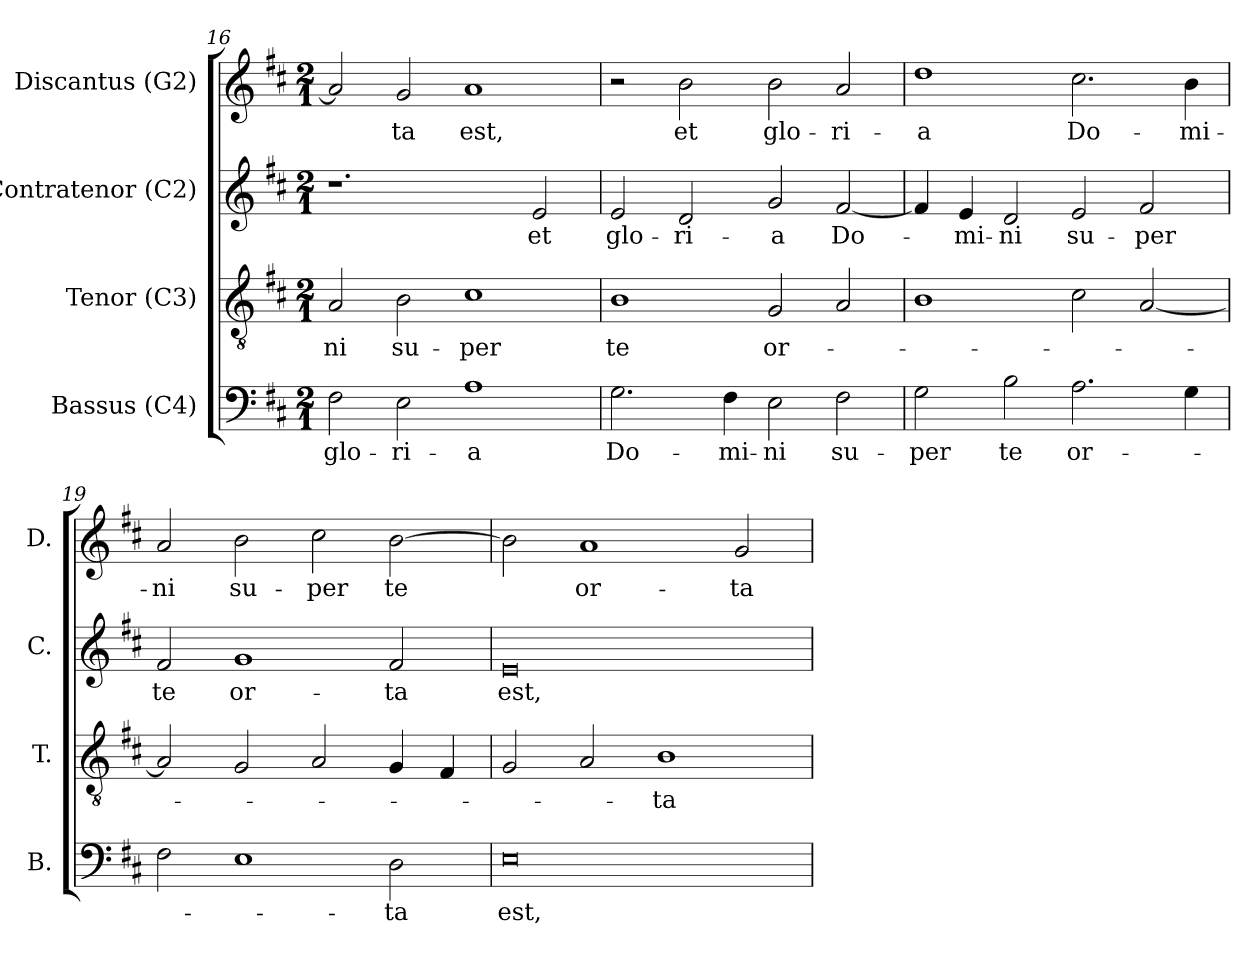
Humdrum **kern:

**kern	**text	**kern	**text	**kern	**text	**kern	**text
*part4	*part4	*part3	*part3	*part2	*part2	*part1	*part1
*staff4	*staff4	*staff3	*staff3	*staff2	*staff2	*staff1	*staff1
*I"Bassus (C4)	*	*I"Tenor (C3)	*	*I"Contratenor (C2)	*	*I"Discantus (G2)	*
*I'B.	*	*I'T.	*	*I'C.	*	*I'D.	*
*clefF4	*	*clefGv2	*	*clefG2	*	*clefG2	*
*	*	*ITrd7c12	*	*ITrd7c12	*	*	*
*k[f#c#]	*	*k[f#c#]	*	*k[f#c#]	*	*k[f#c#]	*
*D:	*	*D:	*	*D:	*	*D:	*
*M2/1	*	*M2/1	*	*M2/1	*	*M2/1	*
=16	=16	=16	=16	=16	=16	=16	=16
!	!LO:LY:b:color=#000000	!	!	!	!	!	!
!	!	!	!LO:LY:b:color=#000000	!	!	!	!
2F#i\	glo-	2AAi/	-ni	1.r	.	2ai/]	.
!	!LO:LY:b:color=#000000	!	!	!	!	!	!
!	!	!	!LO:LY:b:color=#000000	!	!	!	!
!	!	!	!	!	!	!	!LO:LY:b:color=#000000
2Ei\	-ri-	2BBi\	su-	.	.	2gi/	-ta
!	!LO:LY:b:color=#000000	!	!	!	!	!	!
!	!	!	!LO:LY:b:color=#000000	!	!	!	!
!	!	!	!	!	!	!	!LO:LY:b:color=#000000
1Ai	-a	1C#i	-per	.	.	1ai	est,
!	!	!	!	!	!LO:LY:b:color=#000000	!	!
.	.	.	.	2Ei/	et	.	.
!!LO:LB:g=z
=17	=17	=17	=17	=17	=17	=17	=17
!	!LO:LY:b:color=#000000	!	!	!	!	!	!
!	!	!	!LO:LY:b:color=#000000	!	!	!	!
!	!	!	!	!	!LO:LY:b:color=#000000	!	!
2.Gi\	Do-	1BBi	te	2Ei/	glo-	2r	.
!	!	!	!	!	!LO:LY:b:color=#000000	!	!
!	!	!	!	!	!	!	!LO:LY:b:color=#000000
.	.	.	.	2Di/	-ri-	2bi\	et
!	!LO:LY:b:color=#000000	!	!	!	!	!	!
4F#i\	-mi-	.	.	.	.	.	.
!	!LO:LY:b:color=#000000	!	!	!	!	!	!
!	!	!	!LO:LY:b:color=#000000	!	!	!	!
!	!	!	!	!	!LO:LY:b:color=#000000	!	!
!	!	!	!	!	!	!	!LO:LY:b:color=#000000
2Ei\	-ni	2GGi/	or-	2Gi/	-a	2bi\	glo-
!	!LO:LY:b:color=#000000	!	!	!	!	!	!
!	!	!	!	!	!LO:LY:b:color=#000000	!	!
!	!	!	!	!	!	!	!LO:LY:b:color=#000000
2F#i\	su-	2AAi/	.	[2F#i/	Do-	2ai/	-ri-
=18	=18	=18	=18	=18	=18	=18	=18
!	!LO:LY:b:color=#000000	!	!	!	!	!	!
!	!	!	!	!	!	!	!LO:LY:b:color=#000000
2Gi\	-per	1BBi	.	4F#i/]	.	1ddi	-a
!	!	!	!	!	!LO:LY:b:color=#000000	!	!
.	.	.	.	4Ei/	-mi-	.	.
!	!LO:LY:b:color=#000000	!	!	!	!	!	!
!	!	!	!	!	!LO:LY:b:color=#000000	!	!
2Bi\	te	.	.	2Di/	-ni	.	.
!	!LO:LY:b:color=#000000	!	!	!	!	!	!
!	!	!	!	!	!LO:LY:b:color=#000000	!	!
!	!	!	!	!	!	!	!LO:LY:b:color=#000000
2.Ai\	or-	2C#i\	.	2Ei/	su-	2.cc#i\	Do-
!	!	!	!	!	!LO:LY:b:color=#000000	!	!
.	.	[2AAi/	.	2F#i/	-per	.	.
!	!	!	!	!	!	!	!LO:LY:b:color=#000000
4Gi\	.	.	.	.	.	4bi\	-mi-
=19	=19	=19	=19	=19	=19	=19	=19
!	!	!	!	!	!LO:LY:b:color=#000000	!	!
!	!	!	!	!	!	!	!LO:LY:b:color=#000000
2F#i\	.	2AAi/]	.	2F#i/	te	2ai/	-ni
!	!	!	!	!	!LO:LY:b:color=#000000	!	!
!	!	!	!	!	!	!	!LO:LY:b:color=#000000
1Ei	.	2GGi/	.	1Gi	or-	2bi\	su-
!	!	!	!	!	!	!	!LO:LY:b:color=#000000
.	.	2AAi/	.	.	.	2cc#i\	-per
!	!LO:LY:b:color=#000000	!	!	!	!	!	!
!	!	!	!	!	!LO:LY:b:color=#000000	!	!
!	!	!	!	!	!	!	!LO:LY:b:color=#000000
2Di\	-ta	4GGi/	.	2F#i/	-ta	[2bi\	te
.	.	4FF#i/	.	.	.	.	.
=20	=20	=20	=20	=20	=20	=20	=20
!	!LO:LY:b:color=#000000	!	!	!	!	!	!
!	!	!	!	!	!LO:LY:b:color=#000000	!	!
0Ei	est,	2GGi/	.	0Ei	est,	2bi\]	.
!	!	!	!	!	!	!	!LO:LY:b:color=#000000
.	.	2AAi/	.	.	.	1ai	or-
!	!	!	!LO:LY:b:color=#000000	!	!	!	!
.	.	1BBi	-ta	.	.	.	.
!	!	!	!	!	!	!	!LO:LY:b:color=#000000
.	.	.	.	.	.	2gi/	-ta
=	=	=	=	=	=	=	=
*-	*-	*-	*-	*-	*-	*-	*-
